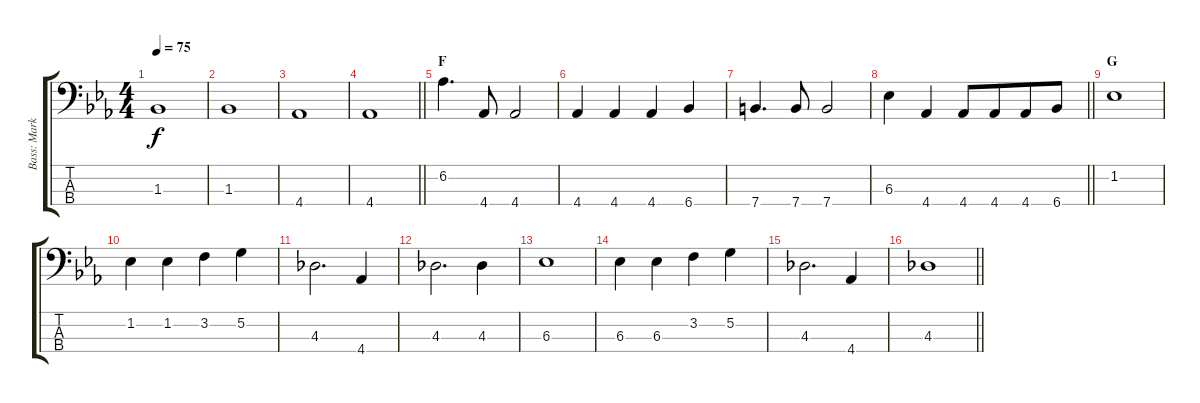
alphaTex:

\track ("Bass: Mark" "Bass: Mark") {instrument synthbass2}
\staff {score tabs}
\tuning (G2 D2 A1 E1) {hide}
\ts (4 4)
\tempo 75
\clef f4
\ks eb
1.3.1{dy f} |
1.3.1 |
4.4.1 |
\barLineRight lightlight
4.4.1 |
\section ("" "F")
6.2.4{d} 4.4.8 4.4.2 |
4.4.4 4.4.4 4.4.4 6.4.4 |
7.4.4{d} 7.4.8 7.4.2 |
\barLineRight lightlight
6.3.4 4.4.4 4.4.8 4.4.8{beam merge} 4.4.8 6.4.8 |
\section ("" "G")
1.2.1 |
1.2.4 1.2.4 3.2.4 5.2.4 |
4.3.2{d} 4.4.4 |
4.3.2{d} 4.3.4 |
6.3.1 |
6.3.4 6.3.4 3.2.4 5.2.4 |
4.3.2{d} 4.4.4 |
\barLineRight lightlight
4.3.1
